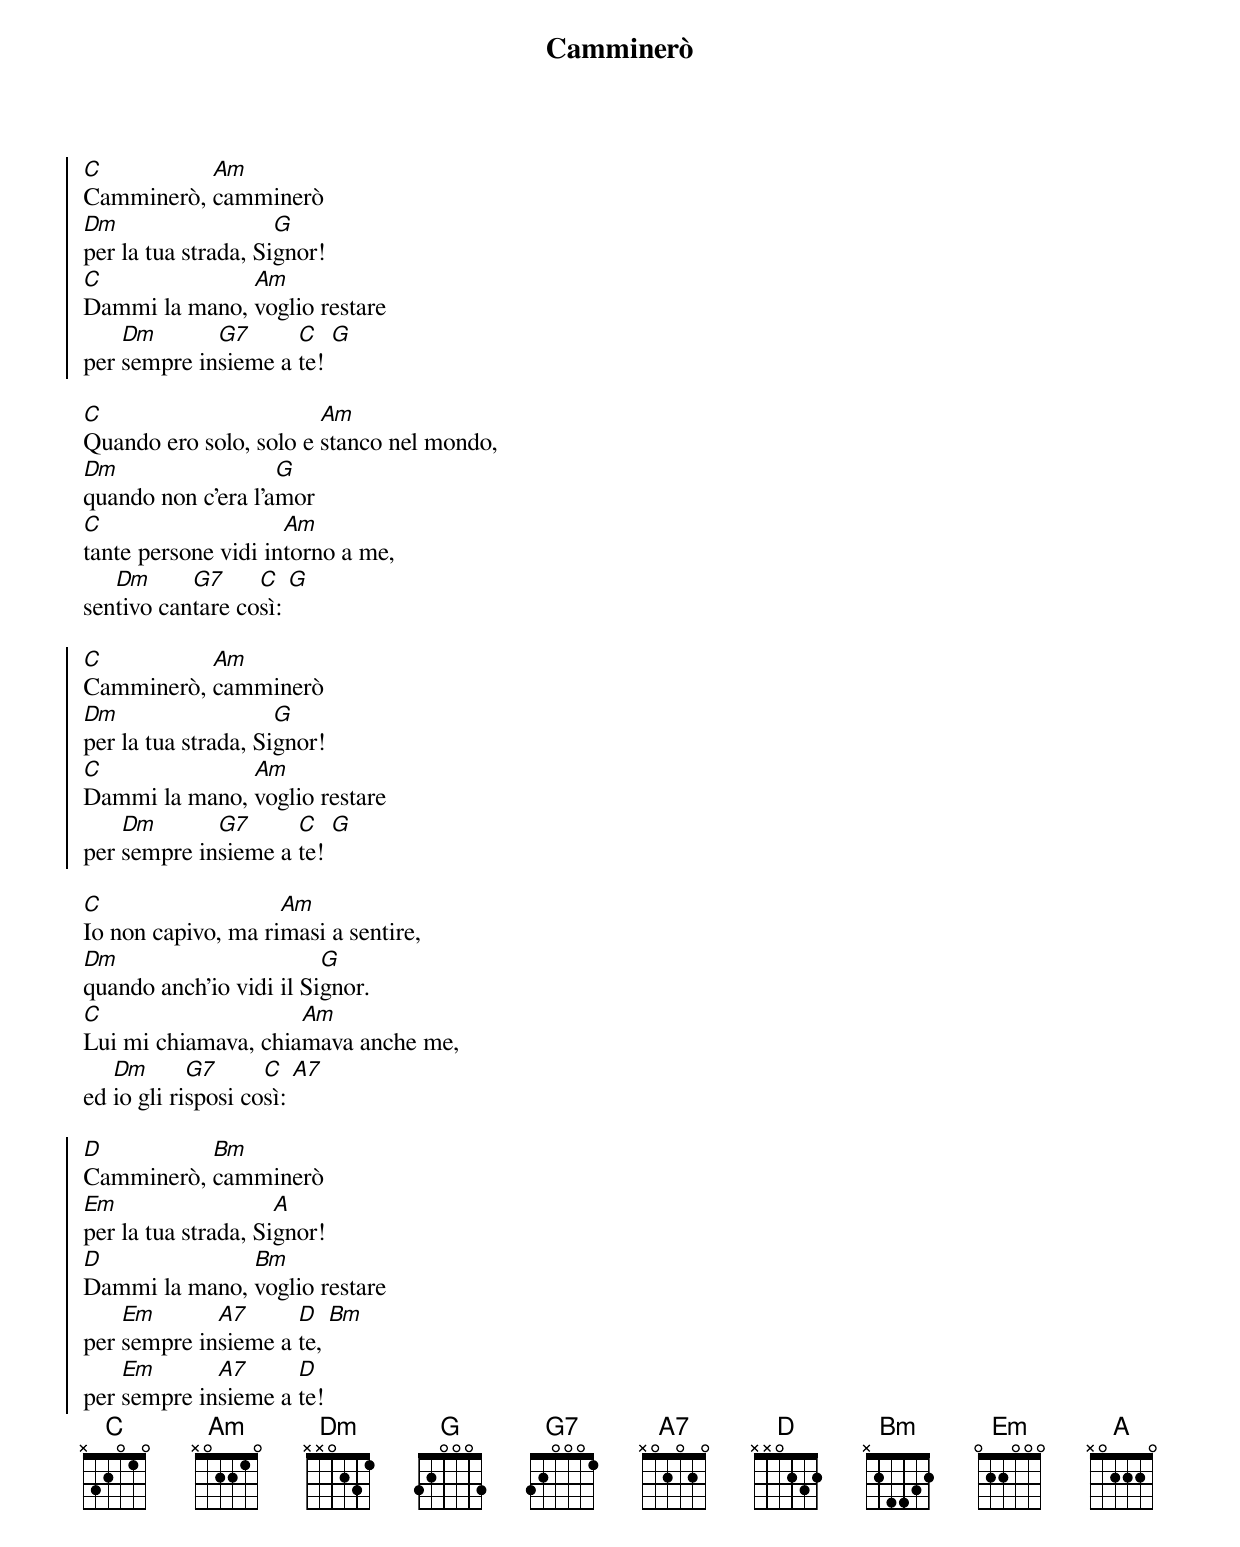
{title:Camminerò}

{soc}
[C]Camminerò, [Am]camminerò
[Dm]per la tua strada, Si[G]gnor!
[C]Dammi la mano, [Am]voglio restare
per [Dm]sempre in[G7]sieme a [C]te! [G]
{eoc}

[C]Quando ero solo, solo e [Am]stanco nel mondo,
[Dm]quando non c'era l'a[G]mor
[C]tante persone vidi in[Am]torno a me,
sen[Dm]tivo can[G7]tare co[C]sì: [G]

{soc}
[C]Camminerò, [Am]camminerò
[Dm]per la tua strada, Si[G]gnor!
[C]Dammi la mano, [Am]voglio restare
per [Dm]sempre in[G7]sieme a [C]te! [G]
{eoc}

[C]Io non capivo, ma ri[Am]masi a sentire,
[Dm]quando anch'io vidi il Si[G]gnor.
[C]Lui mi chiamava, chia[Am]mava anche me,
ed [Dm]io gli ri[G7]sposi co[C]sì: [A7]

{soc}
[D]Camminerò, [Bm]camminerò
[Em]per la tua strada, Si[A]gnor!
[D]Dammi la mano, [Bm]voglio restare
per [Em]sempre in[A7]sieme a [D]te, [Bm]
per [Em]sempre in[A7]sieme a [D]te!
{eoc}
